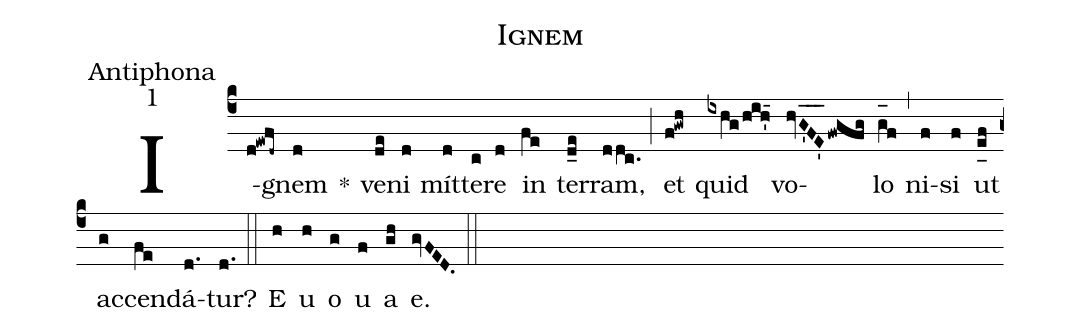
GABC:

name:Ignem;
office-part:Antiphona;
mode:1;
%%
(c4) I(d!ewfd~)gnem(d) *() ve(de)ni(d) mít(d)te(c)re(d) in(fe) ter(d_e)ram,(ddc.) (;) et(f!gwh) quid(ixhg/hih'_15) vo(hvG'_[oh:h]F_[oh:h]E'_[oh:h]fwgfg)lo(g_[oh:h]f) (,) ni(f)si(f) ut(e_[uh:l]f) ac(g)cen(fe)dá(d.)tur?(d.) (::) <eu>E(h) u(h) o(g) u(f) a(gh) e.</eu>(gvFED.) (::)
